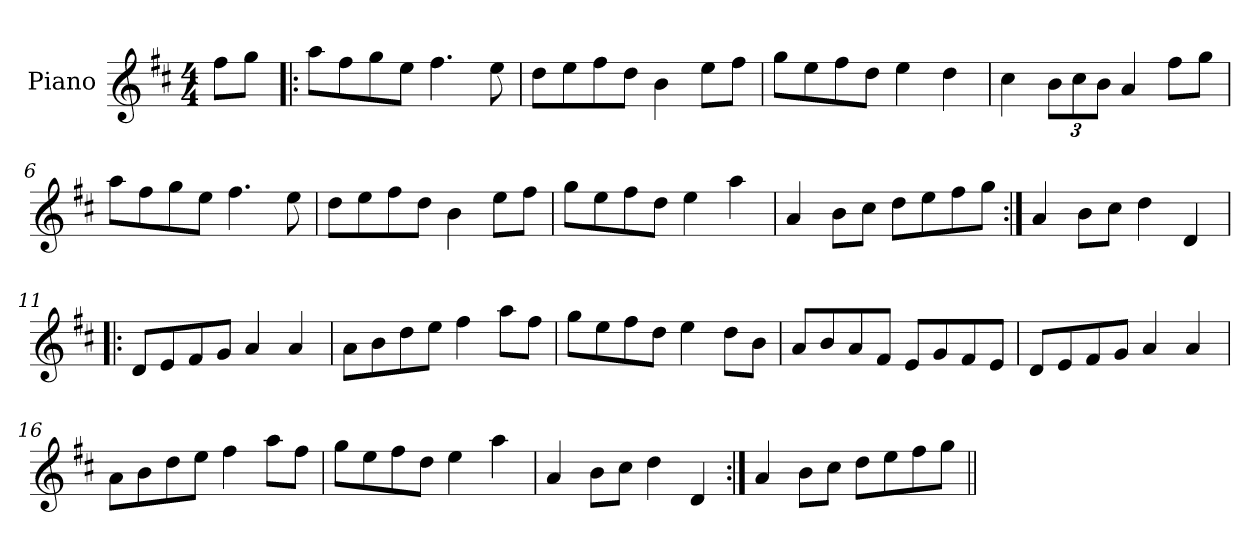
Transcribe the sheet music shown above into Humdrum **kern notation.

**kern
*part1
*staff1
*I"Piano
*I'Pno
*clefG2
*k[f#c#]
*D:
*M4/4
=1
8ff#\L
8gg\J
=2!|:
8aa\L
8ff#\
8gg\
8ee\J
4.ff#\
8ee\
=3
8dd\L
8ee\
8ff#\
8dd\J
4b\
8ee\L
8ff#\J
=4
8gg\L
8ee\
8ff#\
8dd\J
4ee\
4dd\
=5
4cc#\
12b\L
12cc#\
12b\J
4a/
8ff#\L
8gg\J
=6
8aa\L
8ff#\
8gg\
8ee\J
4.ff#\
8ee\
=7
8dd\L
8ee\
8ff#\
8dd\J
4b\
8ee\L
8ff#\J
=8
8gg\L
8ee\
8ff#\
8dd\J
4ee\
4aa\
=9
4a/
8b\L
8cc#\J
8dd\L
8ee\
8ff#\
8gg\J
=10:|!
4a/
8b\L
8cc#\J
4dd\
4d/
=11!|:
8d/L
8e/
8f#/
8g/J
4a/
4a/
=12
8a\L
8b\
8dd\
8ee\J
4ff#\
8aa\L
8ff#\J
=13
8gg\L
8ee\
8ff#\
8dd\J
4ee\
8dd\L
8b\J
=14
8a/L
8b/
8a/
8f#/J
8e/L
8g/
8f#/
8e/J
=15
8d/L
8e/
8f#/
8g/J
4a/
4a/
=16
8a\L
8b\
8dd\
8ee\J
4ff#\
8aa\L
8ff#\J
=17
8gg\L
8ee\
8ff#\
8dd\J
4ee\
4aa\
=18
4a/
8b\L
8cc#\J
4dd\
4d/
=19:|!
4a/
8b\L
8cc#\J
8dd\L
8ee\
8ff#\
8gg\J
=||
*-
